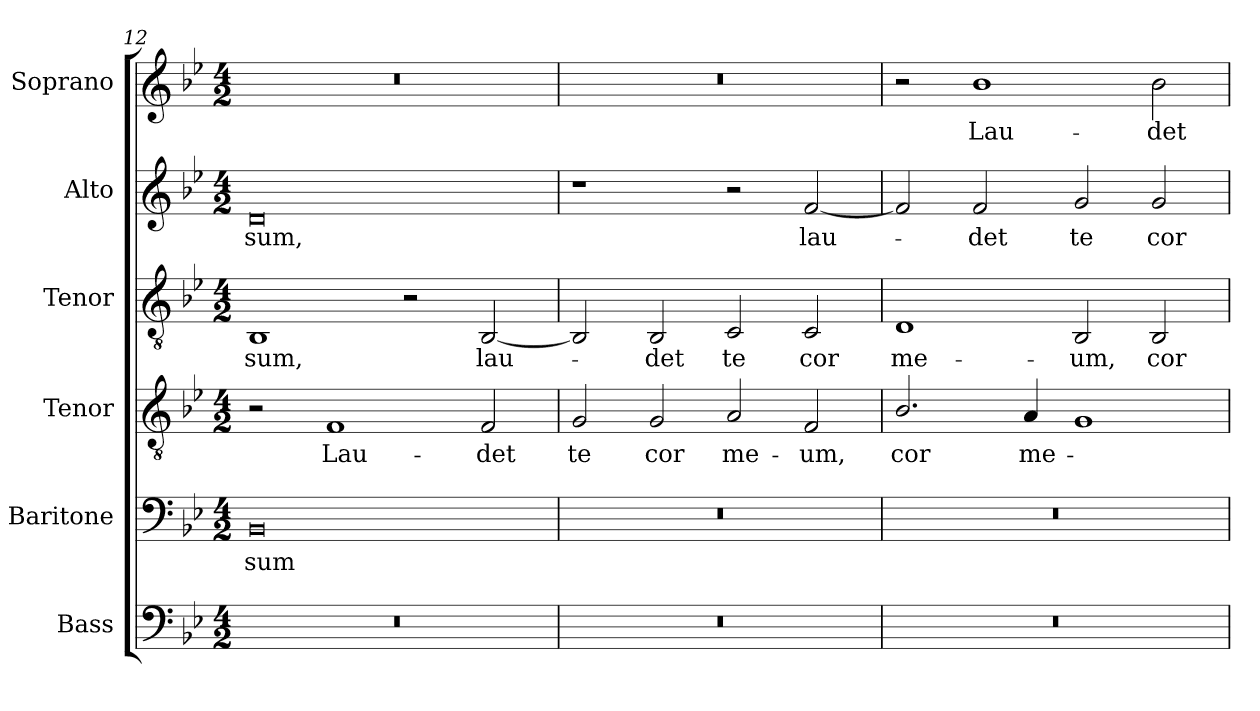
**kern	**kern	**text	**kern	**text	**kern	**text	**kern	**text	**kern	**text
*part6	*part5	*part5	*part4	*part4	*part3	*part3	*part2	*part2	*part1	*part1
*staff6	*staff5	*staff5	*staff4	*staff4	*staff3	*staff3	*staff2	*staff2	*staff1	*staff1
*I"Bass	*I"Baritone	*	*I"Tenor	*	*I"Tenor	*	*I"Alto	*	*I"Soprano	*
*I'B.	*I'Bar.	*	*I'T2.	*	*I'T1.	*	*I'A.	*	*I'S.	*
*clefF4	*clefF4	*	*clefGv2	*	*clefGv2	*	*clefG2	*	*clefG2	*
*	*	*	*ITrd7c12	*	*	*	*	*	*	*
*k[b-e-]	*k[b-e-]	*	*k[b-e-]	*	*k[b-e-]	*	*k[b-e-]	*	*k[b-e-]	*
*B-:	*B-:	*	*B-:	*	*B-:	*	*B-:	*	*B-:	*
*M4/2	*M4/2	*	*M4/2	*	*M4/2	*	*M4/2	*	*M4/2	*
=12	=12	=12	=12	=12	=12	=12	=12	=12	=12	=12
!LO:N:vis=1	!	!	!	!	!	!	!	!	!	!
!	!	!LO:LY:b:color=#000000	!	!	!	!	!	!	!	!
!	!	!	!	!	!	!LO:LY:b:color=#000000	!	!	!	!
!	!	!	!	!	!	!	!	!LO:LY:b:color=#000000	!LO:N:vis=1	!
0r	0BB-i	sum	2r	.	1BB-i	sum,	0di	sum,	0r	.
!	!	!	!	!LO:LY:b:color=#000000	!	!	!	!	!	!
.	.	.	1FFi	Lau-	.	.	.	.	.	.
.	.	.	.	.	2r	.	.	.	.	.
!	!	!	!	!LO:LY:b:color=#000000	!	!	!	!	!	!
!	!	!	!	!	!	!LO:LY:b:color=#000000	!	!	!	!
.	.	.	2FFi/	-det	[2BB-i/	lau-	.	.	.	.
=13	=13	=13	=13	=13	=13	=13	=13	=13	=13	=13
!LO:N:vis=1	!LO:N:vis=1	!	!	!	!	!	!	!	!	!
!	!	!	!	!LO:LY:b:color=#000000	!	!	!	!	!LO:N:vis=1	!
0r	0r	.	2GGi/	te	2BB-i/]	.	1r	.	0r	.
!	!	!	!	!LO:LY:b:color=#000000	!	!	!	!	!	!
!	!	!	!	!	!	!LO:LY:b:color=#000000	!	!	!	!
.	.	.	2GGi/	cor	2BB-i/	-det	.	.	.	.
!	!	!	!	!LO:LY:b:color=#000000	!	!	!	!	!	!
!	!	!	!	!	!	!LO:LY:b:color=#000000	!	!	!	!
.	.	.	2AAi/	me-	2Ci/	te	2r	.	.	.
!	!	!	!	!LO:LY:b:color=#000000	!	!	!	!	!	!
!	!	!	!	!	!	!LO:LY:b:color=#000000	!	!	!	!
!	!	!	!	!	!	!	!	!LO:LY:b:color=#000000	!	!
.	.	.	2FFi/	-um,	2Ci/	cor	[2fi/	lau-	.	.
=14	=14	=14	=14	=14	=14	=14	=14	=14	=14	=14
!LO:N:vis=1	!LO:N:vis=1	!	!	!	!	!	!	!	!	!
!	!	!	!	!LO:LY:b:color=#000000	!	!	!	!	!	!
!	!	!	!	!	!	!LO:LY:b:color=#000000	!	!	!	!
0r	0r	.	2.BB-i/	cor	1Di	me-	2fi/]	.	2r	.
!	!	!	!	!	!	!	!	!LO:LY:b:color=#000000	!	!
!	!	!	!	!	!	!	!	!	!	!LO:LY:b:color=#000000
.	.	.	.	.	.	.	2fi/	-det	1b-i	Lau-
!	!	!	!	!LO:LY:b:color=#000000	!	!	!	!	!	!
.	.	.	4AAi/	me-	.	.	.	.	.	.
!	!	!	!	!	!	!LO:LY:b:color=#000000	!	!	!	!
!	!	!	!	!	!	!	!	!LO:LY:b:color=#000000	!	!
.	.	.	1GGi	.	2BB-i/	-um,	2gi/	te	.	.
!	!	!	!	!	!	!LO:LY:b:color=#000000	!	!	!	!
!	!	!	!	!	!	!	!	!LO:LY:b:color=#000000	!	!
!	!	!	!	!	!	!	!	!	!	!LO:LY:b:color=#000000
.	.	.	.	.	2BB-i/	cor	2gi/	cor	2b-i\	-det
=	=	=	=	=	=	=	=	=	=	=
*-	*-	*-	*-	*-	*-	*-	*-	*-	*-	*-
